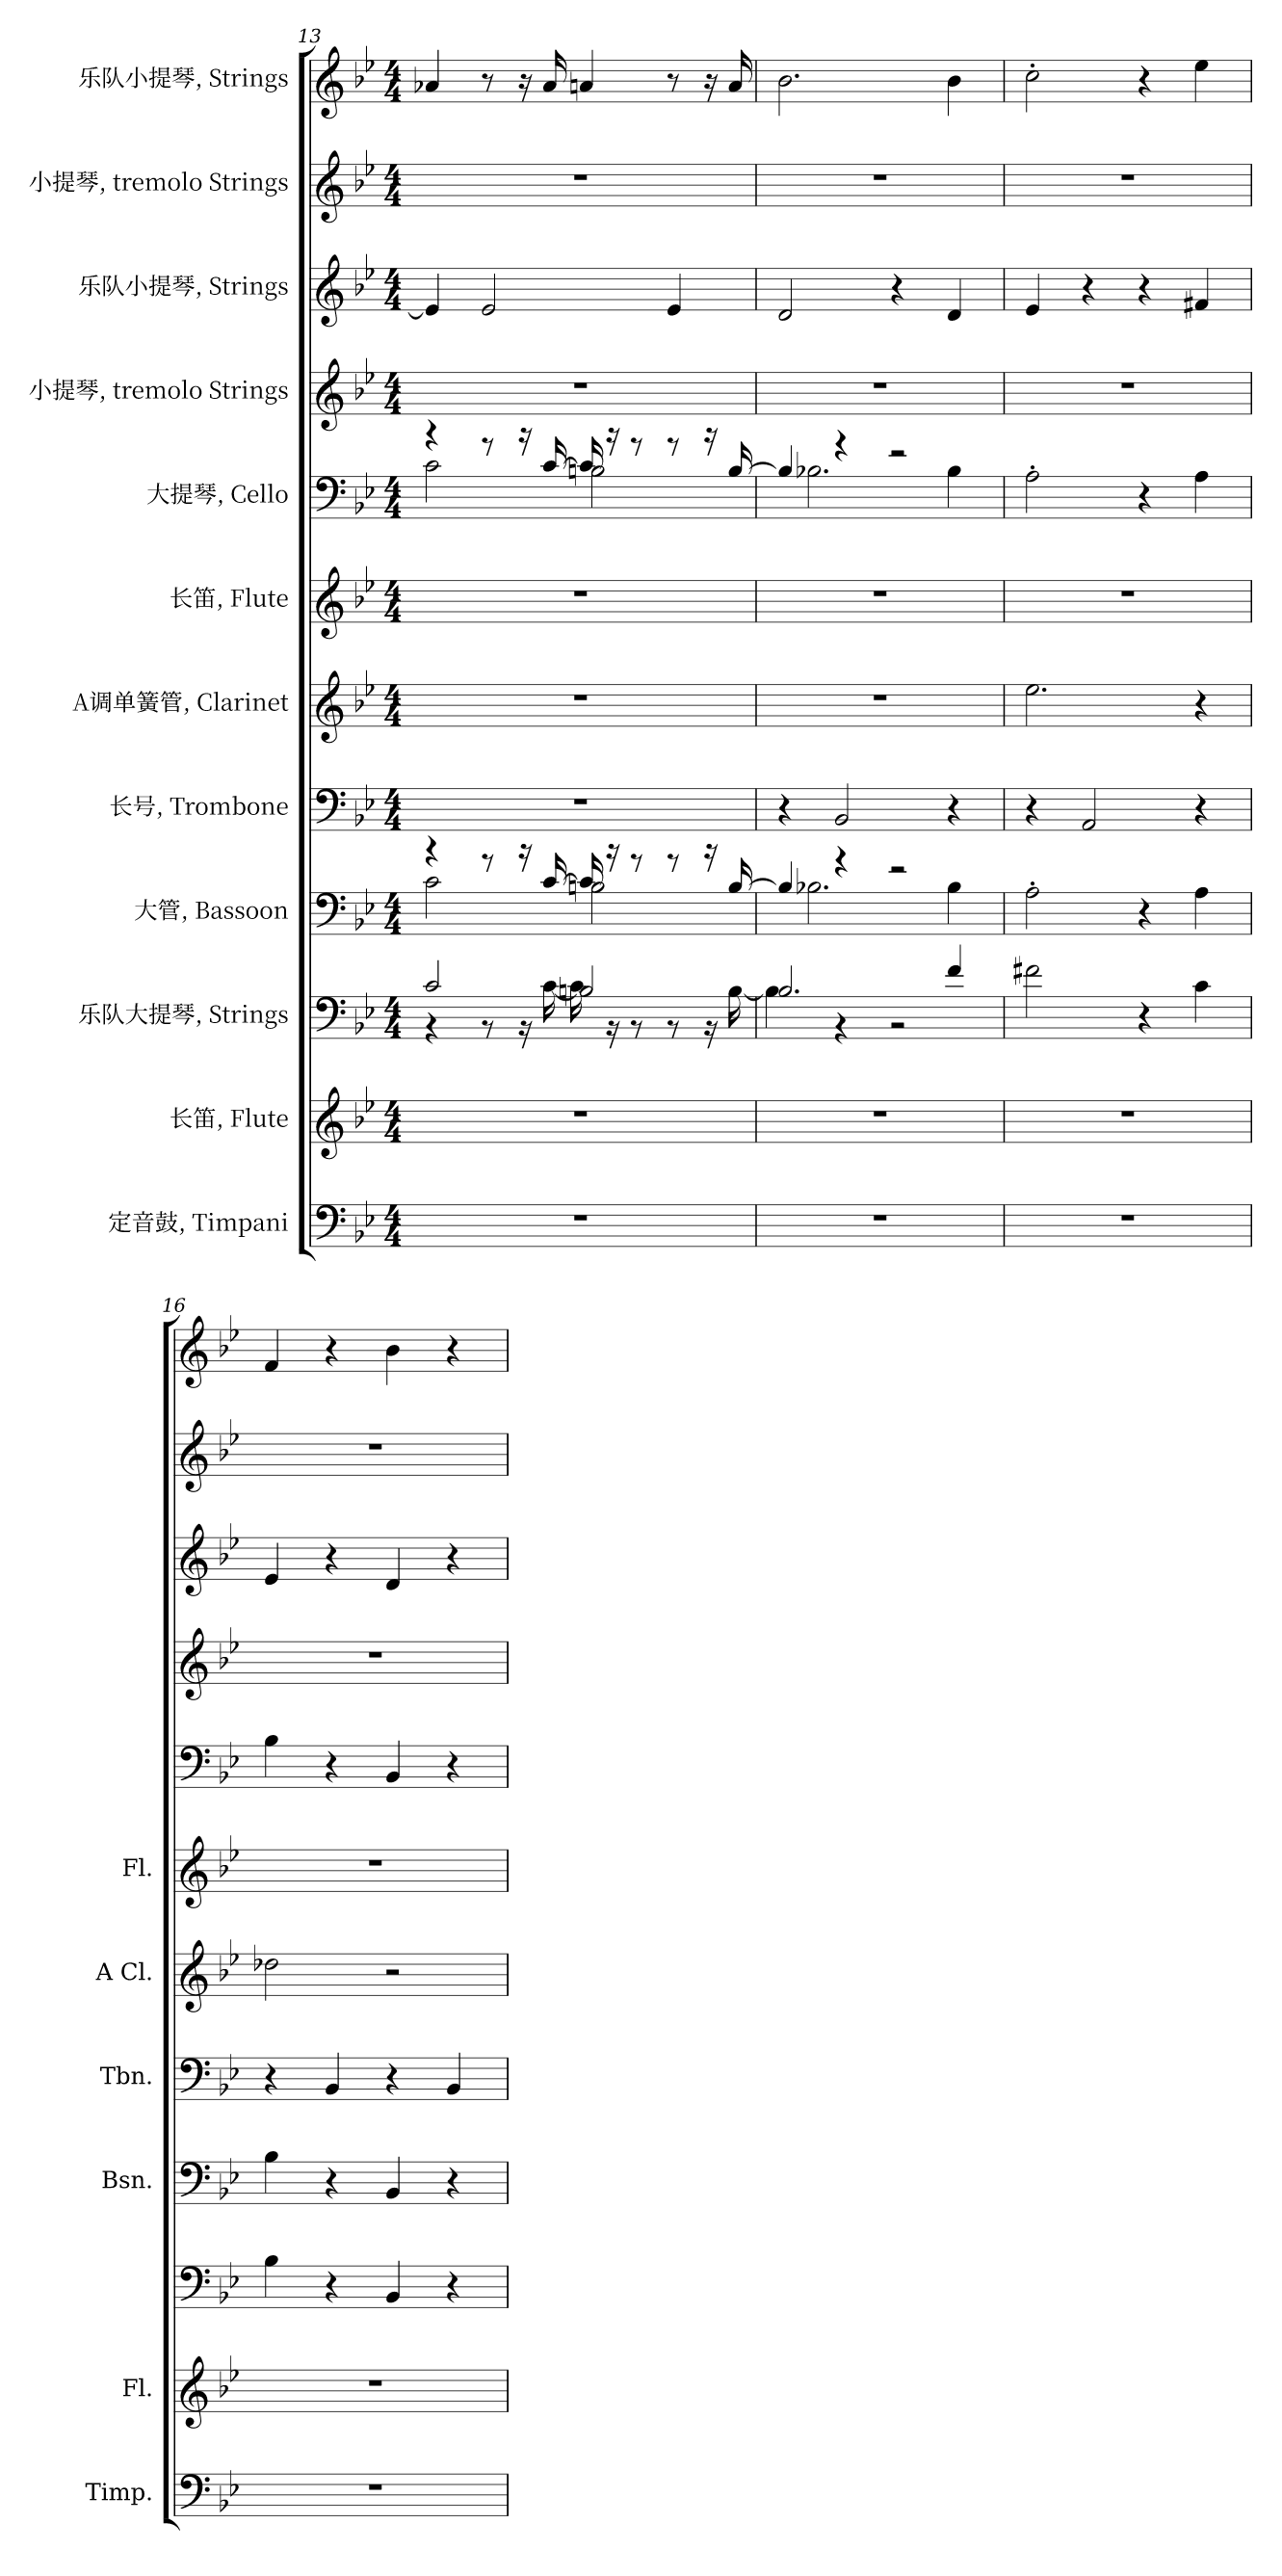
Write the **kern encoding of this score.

**kern	**kern	**kern	**kern	**kern	**kern	**kern	**kern	**kern	**kern	**kern	**kern
*part12	*part11	*part10	*part9	*part8	*part7	*part6	*part5	*part4	*part3	*part2	*part1
*staff12	*staff11	*staff10	*staff9	*staff8	*staff7	*staff6	*staff5	*staff4	*staff3	*staff2	*staff1
*I"定音鼓, Timpani	*I"长笛, Flute	*I"乐队大提琴, Strings	*I"大管, Bassoon	*I"长号, Trombone	*I"A调单簧管, Clarinet	*I"长笛, Flute	*I"大提琴, Cello	*I"小提琴, tremolo Strings	*I"乐队小提琴, Strings	*I"小提琴, tremolo Strings	*I"乐队小提琴, Strings
*I'Timp.	*I'Fl.	*	*I'Bsn.	*I'Tbn.	*I'A Cl.	*I'Fl.	*	*	*	*	*
*clefF4	*clefG2	*clefF4	*clefF4	*clefF4	*clefG2	*clefG2	*clefF4	*clefG2	*clefG2	*clefG2	*clefG2
*	*	*	*	*	*ITrd2c3	*	*	*	*	*	*
*k[b-e-]	*k[b-e-]	*k[b-e-]	*k[b-e-]	*k[b-e-]	*k[f#]	*k[b-e-]	*k[b-e-]	*k[b-e-]	*k[b-e-]	*k[b-e-]	*k[b-e-]
*M4/4	*M4/4	*M4/4	*M4/4	*M4/4	*M4/4	*M4/4	*M4/4	*M4/4	*M4/4	*M4/4	*M4/4
=13	=13	=13	=13	=13	=13	=13	=13	=13	=13	=13	=13
*	*	*^	*^	*	*	*	*^	*	*	*	*
1r	1r	2c/	4r	4r	2c\	1r	1r	1r	4r	2c\	1r	4e-/]	1r	4a-X/
.	.	.	8r	8r	.	.	.	.	8r	.	.	2e-/	.	8r
.	.	.	16r	16r	.	.	.	.	16r	.	.	.	.	16r
.	.	.	[16c\	[16c/	.	.	.	.	[16c/	.	.	.	.	16a-/
.	.	2Bn/	16c\]	16c/]	2Bn\	.	.	.	16c/]	2Bn\	.	.	.	4an/
.	.	.	16r	16r	.	.	.	.	16r	.	.	.	.	.
.	.	.	8r	8r	.	.	.	.	8r	.	.	.	.	.
.	.	.	8r	8r	.	.	.	.	8r	.	.	4e-/	.	8r
.	.	.	16r	16r	.	.	.	.	16r	.	.	.	.	16r
.	.	.	[16B\	[16B/	.	.	.	.	[16B/	.	.	.	.	16a/
=14	=14	=14	=14	=14	=14	=14	=14	=14	=14	=14	=14	=14	=14	=14
1r	1r	2.B-/	4B\]	4B/]	2.B-X\	4r	1r	1r	4B/]	2.B-X\	1r	2d/	1r	2.b-\
.	.	.	4r	4r	.	2BB-/	.	.	4r	.	.	.	.	.
.	.	.	2r	2r	.	.	.	.	2r	.	.	4r	.	.
.	.	4f/	.	.	4B-\	4r	.	.	.	4B-\	.	4d/	.	4b-\
*	*	*v	*v	*	*	*	*	*	*v	*v	*	*	*	*
*	*	*	*v	*v	*	*	*	*	*	*	*	*
=15	=15	=15	=15	=15	=15	=15	=15	=15	=15	=15	=15
1r	1r	2f#X\	2A'\	4r	2.cc\	1r	2A'\	1r	4e-/	1r	2cc'\
.	.	.	.	2AA/	.	.	.	.	4r	.	.
.	.	4r	4r	.	.	.	4r	.	4r	.	4r
.	.	4c\	4A\	4r	4r	.	4A\	.	4f#X/	.	4ee-\
=16	=16	=16	=16	=16	=16	=16	=16	=16	=16	=16	=16
1r	1r	4B-\	4B-\	4r	2b-X\	1r	4B-\	1r	4e-/	1r	4f/
.	.	4r	4r	4BB-/	.	.	4r	.	4r	.	4r
.	.	4BB-/	4BB-/	4r	2r	.	4BB-/	.	4d/	.	4b-\
.	.	4r	4r	4BB-/	.	.	4r	.	4r	.	4r
=	=	=	=	=	=	=	=	=	=	=	=
*-	*-	*-	*-	*-	*-	*-	*-	*-	*-	*-	*-
